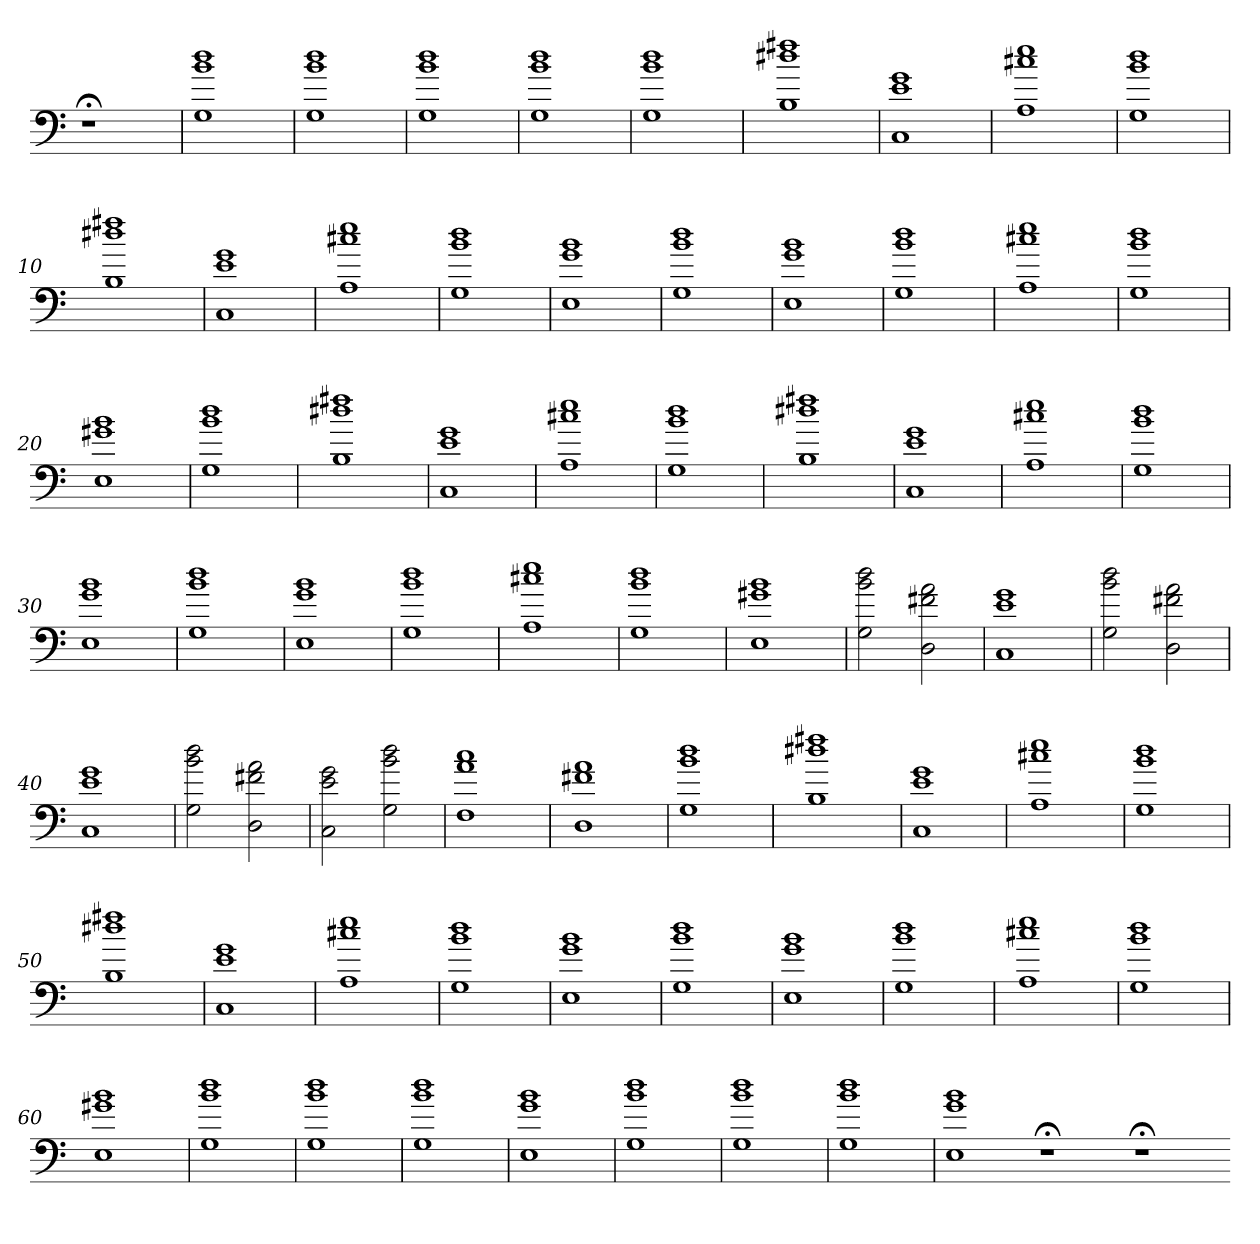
**kern
*part1
*staff1
=
1r;<
=1
1G 1b 1dd
=2
1G 1b 1dd
=3
1G 1b 1dd
=4
1G 1b 1dd
=5
1G 1b 1dd
=6
1B 1dd#X 1ff#X
=7
1C 1e 1g
=8
1A 1cc#X 1ee
=9
1G 1b 1dd
=10
1B 1dd#X 1ff#X
=11
1C 1e 1g
=12
1A 1cc#X 1ee
=13
1G 1b 1dd
=14
1E 1g 1b
=15
1G 1b 1dd
=16
1E 1g 1b
=17
1G 1b 1dd
=18
1A 1cc#X 1ee
=19
1G 1b 1dd
=20
1E 1g#X 1b
=21
1G 1b 1dd
=22
1B 1dd#X 1ff#X
=23
1C 1e 1g
=24
1A 1cc#X 1ee
=25
1G 1b 1dd
=26
1B 1dd#X 1ff#X
=27
1C 1e 1g
=28
1A 1cc#X 1ee
=29
1G 1b 1dd
=30
1E 1g 1b
=31
1G 1b 1dd
=32
1E 1g 1b
=33
1G 1b 1dd
=34
1A 1cc#X 1ee
=35
1G 1b 1dd
=36
1E 1g#X 1b
=37
2G 2b 2dd
2D 2f#X 2a
=38
1C 1e 1g
=39
2G 2b 2dd
2D 2f#X 2a
=40
1C 1e 1g
=41
2G 2b 2dd
2D 2f#X 2a
=42
2C 2e 2g
2G 2b 2dd
=43
1F 1a 1cc
=44
1D 1f#X 1a
=45
1G 1b 1dd
=46
1B 1dd#X 1ff#X
=47
1C 1e 1g
=48
1A 1cc#X 1ee
=49
1G 1b 1dd
=50
1B 1dd#X 1ff#X
=51
1C 1e 1g
=52
1A 1cc#X 1ee
=53
1G 1b 1dd
=54
1E 1g 1b
=55
1G 1b 1dd
=56
1E 1g 1b
=57
1G 1b 1dd
=58
1A 1cc#X 1ee
=59
1G 1b 1dd
=60
1E 1g#X 1b
=61
1G 1b 1dd
=62
1G 1b 1dd
=63
1G 1b 1dd
=64
1E 1g 1b
=65
1G 1b 1dd
=66
1G 1b 1dd
=67
1G 1b 1dd
=68
1E 1g 1b
1r;<
1r;<
=-
*-
